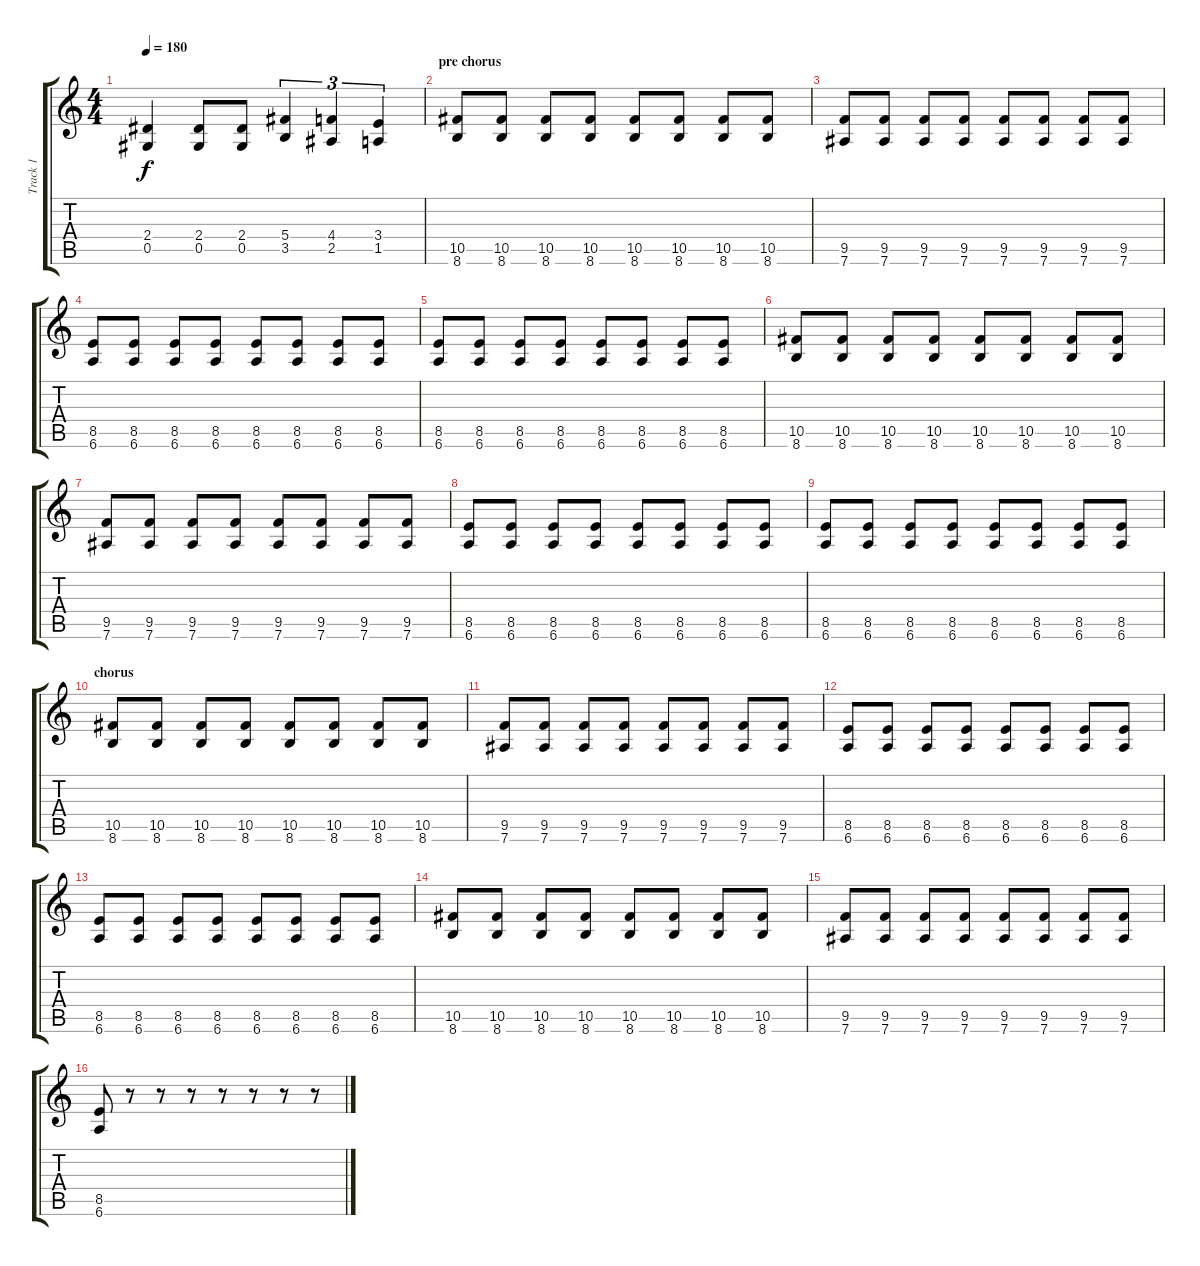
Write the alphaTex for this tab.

\track ("Track 1" "Track 1") {instrument overdrivenguitar}
\staff {score tabs}
\tuning (Eb4 Bb3 Gb3 Db3 Ab2 Eb2) {hide}
\ts (4 4)
\tempo 180
\clef g2
\ks c
(2.4 0.5).4{dy f} (2.4 0.5).8 (2.4 0.5).8 (5.4 3.5).4{tu (3 2)} (4.4 2.5).4{tu (3 2)} (3.4 1.5).4{tu (3 2)} |
\section ("" "pre chorus")
(10.5 8.6).8 (10.5 8.6).8 (10.5 8.6).8 (10.5 8.6).8 (10.5 8.6).8 (10.5 8.6).8 (10.5 8.6).8 (10.5 8.6).8 |
(9.5 7.6).8 (9.5 7.6).8 (9.5 7.6).8 (9.5 7.6).8 (9.5 7.6).8 (9.5 7.6).8 (9.5 7.6).8 (9.5 7.6).8 |
(8.5 6.6).8 (8.5 6.6).8 (8.5 6.6).8 (8.5 6.6).8 (8.5 6.6).8 (8.5 6.6).8 (8.5 6.6).8 (8.5 6.6).8 |
(8.5 6.6).8 (8.5 6.6).8 (8.5 6.6).8 (8.5 6.6).8 (8.5 6.6).8 (8.5 6.6).8 (8.5 6.6).8 (8.5 6.6).8 |
(10.5 8.6).8 (10.5 8.6).8 (10.5 8.6).8 (10.5 8.6).8 (10.5 8.6).8 (10.5 8.6).8 (10.5 8.6).8 (10.5 8.6).8 |
(9.5 7.6).8 (9.5 7.6).8 (9.5 7.6).8 (9.5 7.6).8 (9.5 7.6).8 (9.5 7.6).8 (9.5 7.6).8 (9.5 7.6).8 |
(8.5 6.6).8 (8.5 6.6).8 (8.5 6.6).8 (8.5 6.6).8 (8.5 6.6).8 (8.5 6.6).8 (8.5 6.6).8 (8.5 6.6).8 |
(8.5 6.6).8 (8.5 6.6).8 (8.5 6.6).8 (8.5 6.6).8 (8.5 6.6).8 (8.5 6.6).8 (8.5 6.6).8 (8.5 6.6).8 |
\section ("" "chorus")
(10.5 8.6).8 (10.5 8.6).8 (10.5 8.6).8 (10.5 8.6).8 (10.5 8.6).8 (10.5 8.6).8 (10.5 8.6).8 (10.5 8.6).8 |
(9.5 7.6).8 (9.5 7.6).8 (9.5 7.6).8 (9.5 7.6).8 (9.5 7.6).8 (9.5 7.6).8 (9.5 7.6).8 (9.5 7.6).8 |
(8.5 6.6).8 (8.5 6.6).8 (8.5 6.6).8 (8.5 6.6).8 (8.5 6.6).8 (8.5 6.6).8 (8.5 6.6).8 (8.5 6.6).8 |
(8.5 6.6).8 (8.5 6.6).8 (8.5 6.6).8 (8.5 6.6).8 (8.5 6.6).8 (8.5 6.6).8 (8.5 6.6).8 (8.5 6.6).8 |
(10.5 8.6).8 (10.5 8.6).8 (10.5 8.6).8 (10.5 8.6).8 (10.5 8.6).8 (10.5 8.6).8 (10.5 8.6).8 (10.5 8.6).8 |
(9.5 7.6).8 (9.5 7.6).8 (9.5 7.6).8 (9.5 7.6).8 (9.5 7.6).8 (9.5 7.6).8 (9.5 7.6).8 (9.5 7.6).8 |
(8.5 6.6).8 r.8 r.8 r.8 r.8 r.8 r.8 r.8
